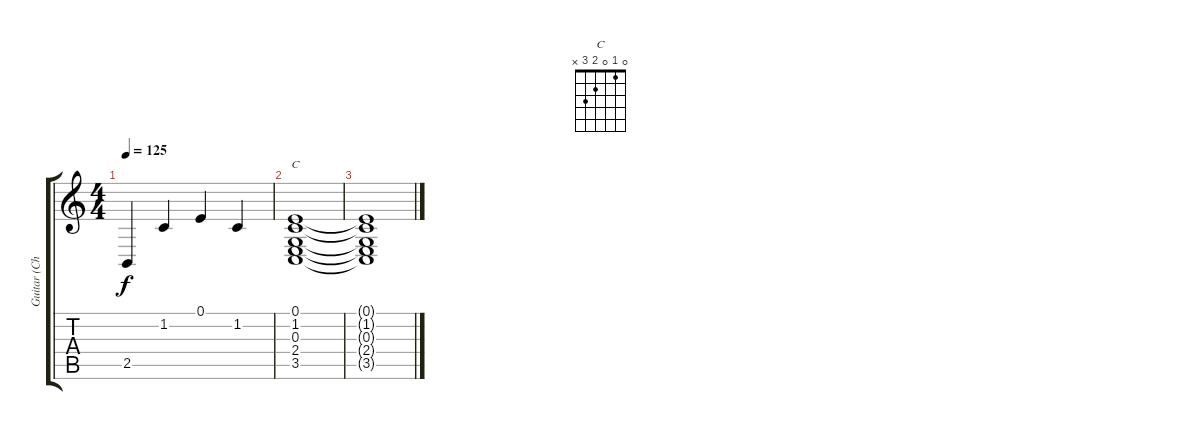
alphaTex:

\track ("Guitar (Chords)" "Guitar (Ch") {instrument acousticgrandpiano}
\staff {score tabs}
\tuning (E4 B3 G3 D3 A2 E2) {hide}
\chord ("C" 0 1 0 2 3 x)
\ts (4 4)
\tempo 125
\clef g2
\ks c
2.5.4{dy f} 1.2.4 0.1.4 1.2.4 |
(0.1 1.2 0.3 2.4 3.5).1{ch "C"} |
(0.1{t} 1.2{t} 0.3{t} 2.4{t} 3.5{t}).1
